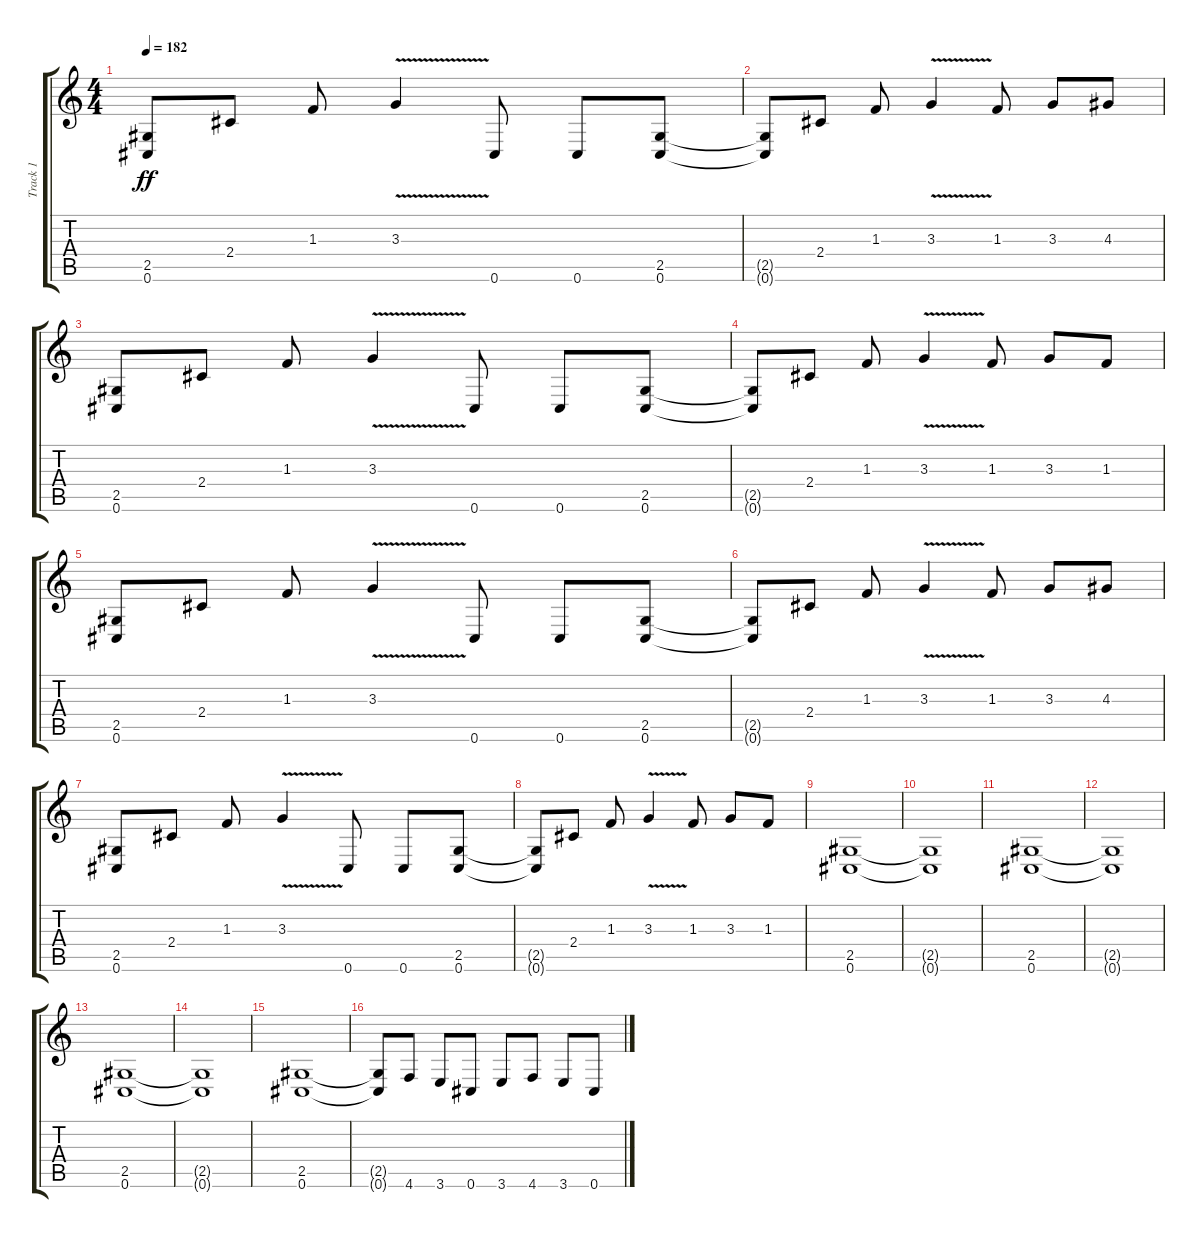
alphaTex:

\track ("Track 1" "Track 1") {instrument distortionguitar}
\staff {score tabs}
\tuning (Db4 Ab3 E3 B2 Gb2 Db2) {hide}
\ts (4 4)
\tempo 182
\clef g2
\ks c
(2.5 0.6).8{dy ff} 2.4.8 1.3.8 3.3{v}.4 0.6.8 0.6.8 (2.5 0.6).8 |
(2.5{t} 0.6{t}).8 2.4.8 1.3.8 3.3{v}.4 1.3.8 3.3.8 4.3.8 |
(2.5 0.6).8 2.4.8 1.3.8 3.3{v}.4 0.6.8 0.6.8 (2.5 0.6).8 |
(2.5{t} 0.6{t}).8 2.4.8 1.3.8 3.3{v}.4 1.3.8 3.3.8 1.3.8 |
(2.5 0.6).8 2.4.8 1.3.8 3.3{v}.4 0.6.8 0.6.8 (2.5 0.6).8 |
(2.5{t} 0.6{t}).8 2.4.8 1.3.8 3.3{v}.4 1.3.8 3.3.8 4.3.8 |
(2.5 0.6).8 2.4.8 1.3.8 3.3{v}.4 0.6.8 0.6.8 (2.5 0.6).8 |
(2.5{t} 0.6{t}).8 2.4.8 1.3.8 3.3{v}.4 1.3.8 3.3.8 1.3.8 |
(2.5 0.6).1 |
(2.5{t} 0.6{t}).1 |
(2.5 0.6).1 |
(2.5{t} 0.6{t}).1 |
(2.5 0.6).1 |
(2.5{t} 0.6{t}).1 |
(2.5 0.6).1 |
(2.5{t} 0.6{t}).8 4.6.8 3.6.8 0.6.8 3.6.8 4.6.8 3.6.8 0.6.8
